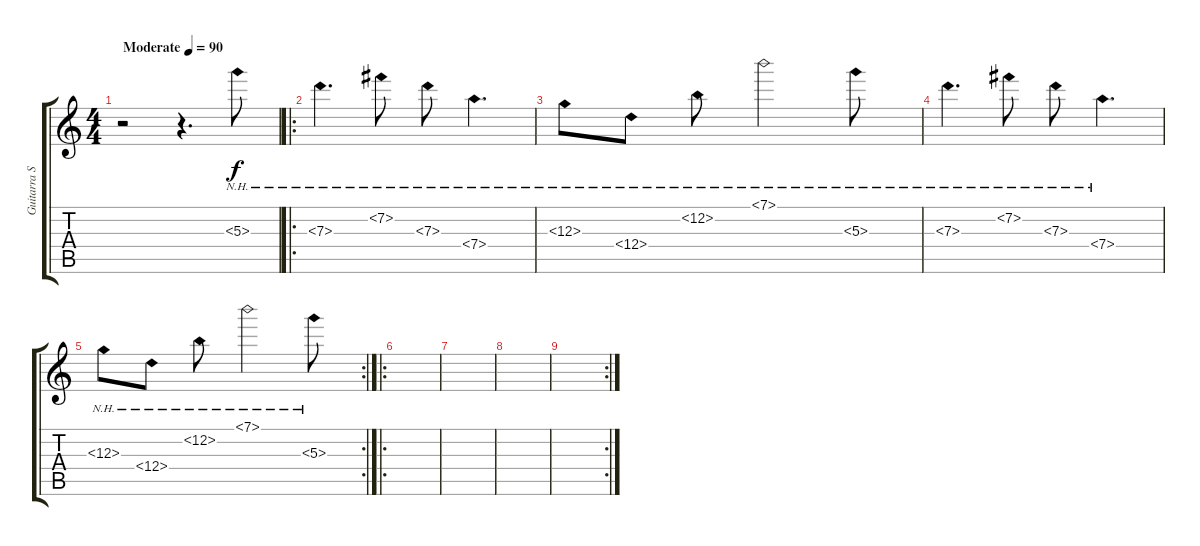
\track ("Guitarra Solo" "Guitarra S") {instrument electricguitarjazz}
\staff {score tabs}
\tuning (E4 B3 G3 D3 A2 E2) {hide}
\ts (4 4)
\tempo (90 "Moderate")
\clef g2
\ks c
r.2{dy f instrument electricguitarjazz} r.4{d} 5.3{nh}.8 |
\ro
7.3{nh}.4{d} 7.2{nh}.8 7.3{nh}.8 7.4{nh}.4{d} |
12.3{nh}.8 12.4{nh}.8 12.2{nh}.8 7.1{nh}.2 5.3{nh}.8 |
7.3{nh}.4{d} 7.2{nh}.8 7.3{nh}.8 7.4{nh}.4{d} |
\rc 2
12.3{nh}.8 12.4{nh}.8 12.2{nh}.8 7.1{nh}.2 5.3{nh}.8 |
\ro
|
|
|
\rc 2
